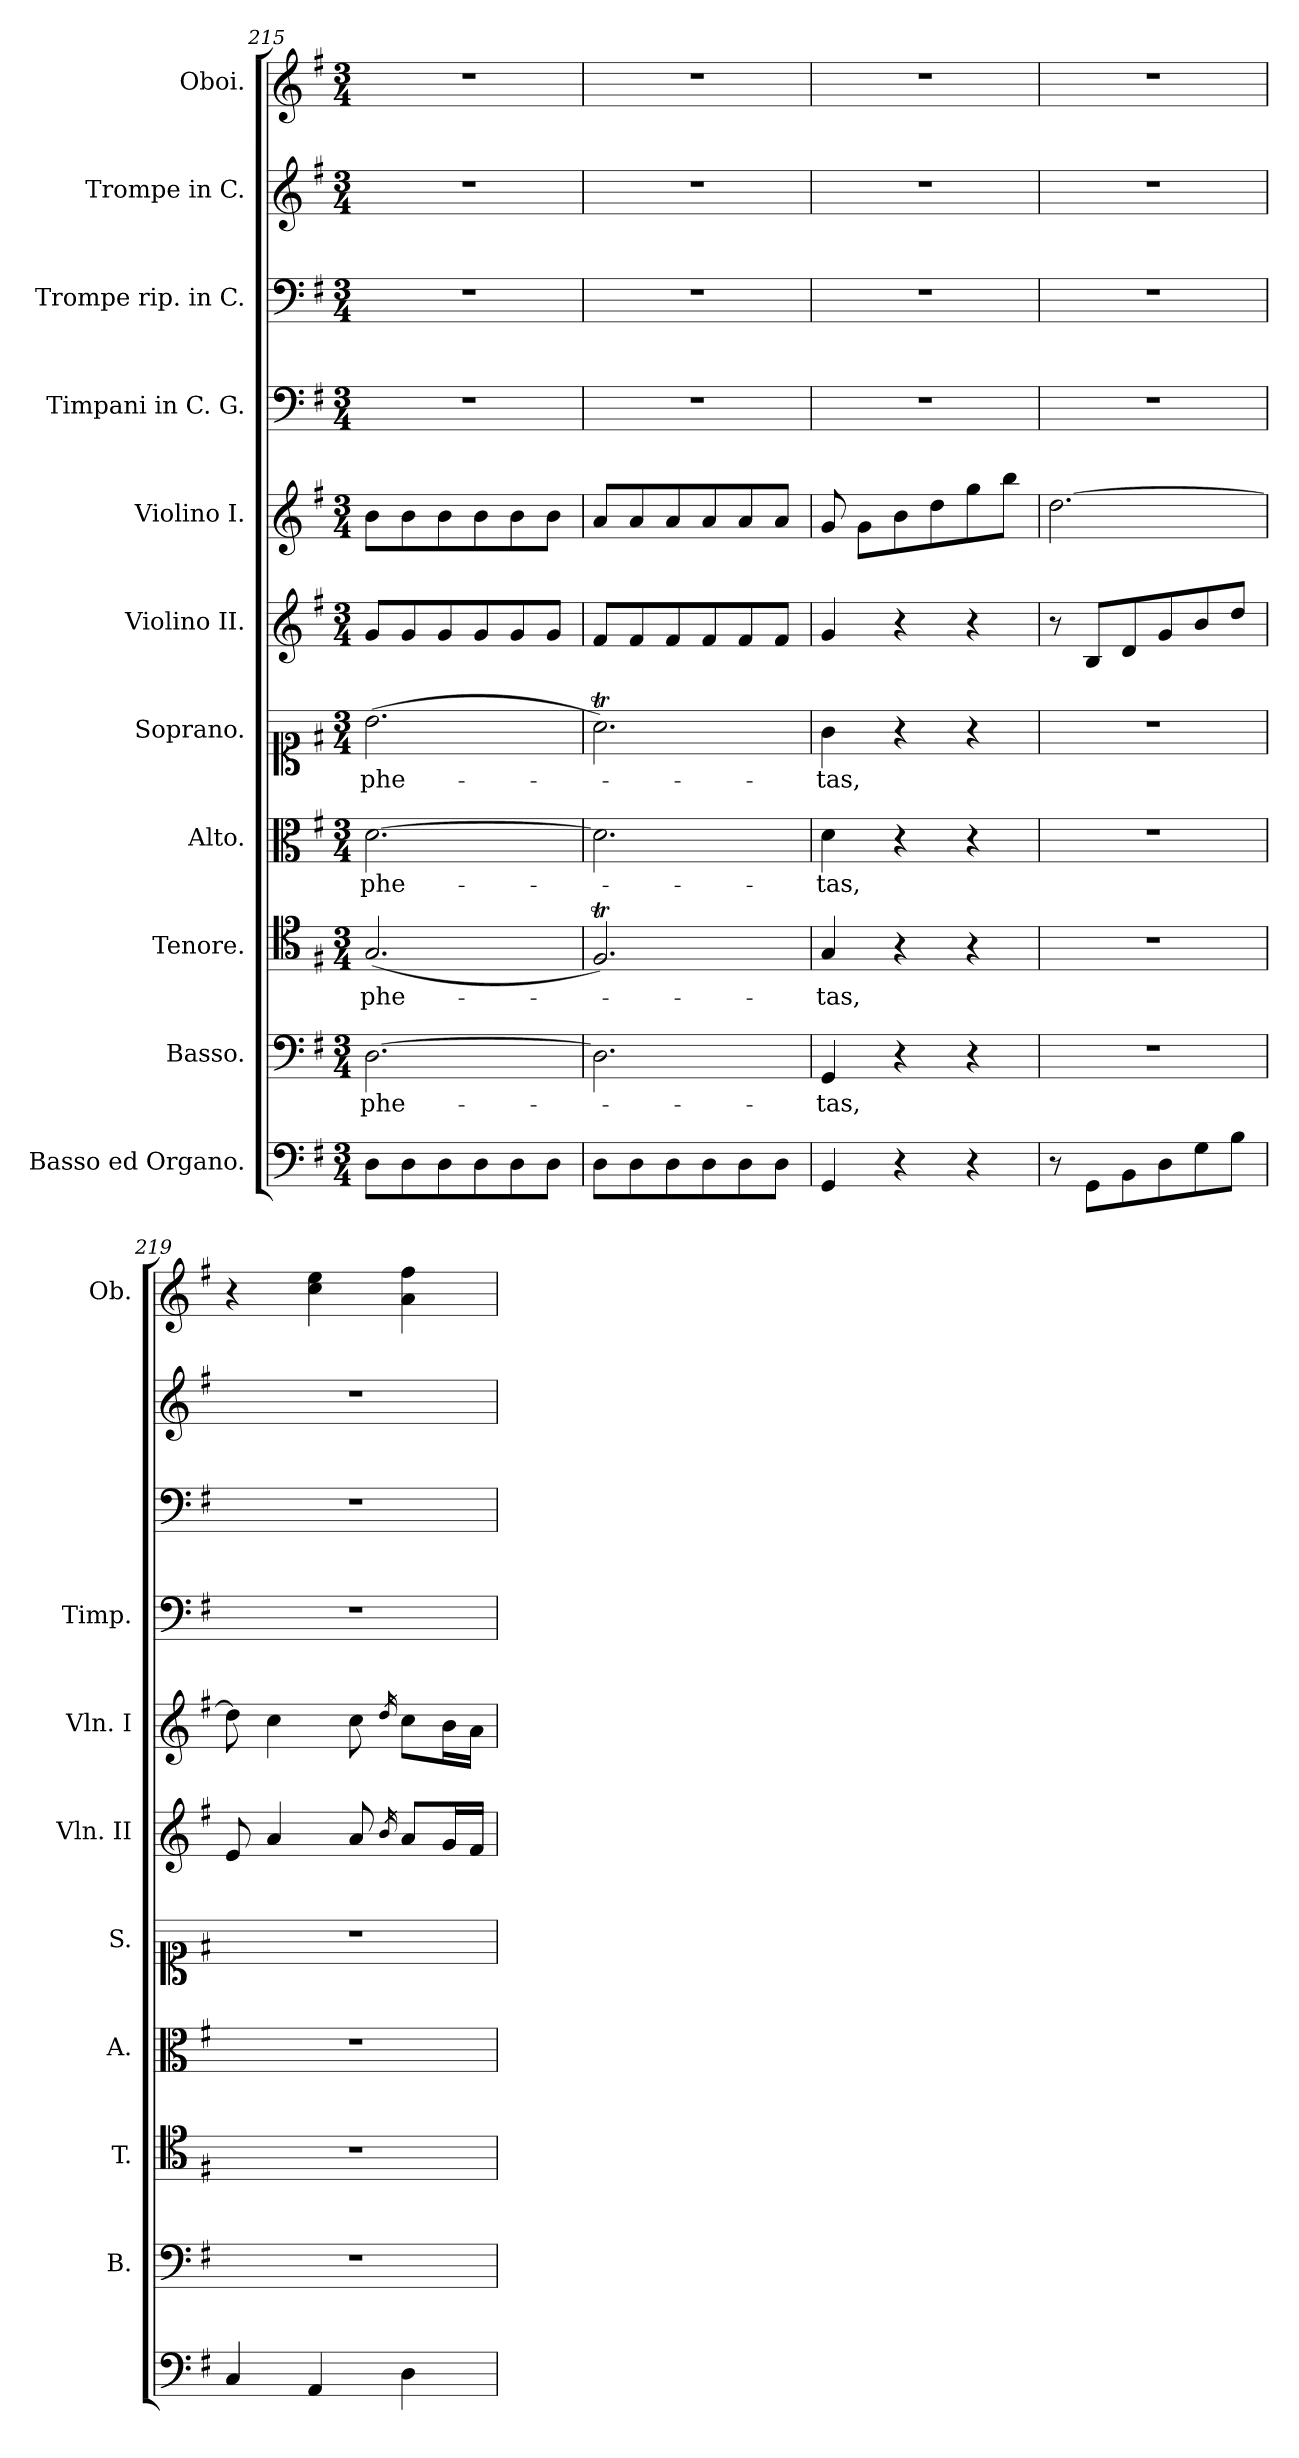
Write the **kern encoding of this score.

**kern	**kern	**text	**kern	**text	**kern	**text	**kern	**text	**kern	**kern	**kern	**kern	**kern	**kern
*part11	*part10	*part10	*part9	*part9	*part8	*part8	*part7	*part7	*part6	*part5	*part4	*part3	*part2	*part1
*staff11	*staff10	*staff10	*staff9	*staff9	*staff8	*staff8	*staff7	*staff7	*staff6	*staff5	*staff4	*staff3	*staff2	*staff1
*I"Basso ed  Organo.	*I"Basso.	*	*I"Tenore.	*	*I"Alto.	*	*I"Soprano.	*	*I"Violino II.	*I"Violino I.	*I"Timpani in C. G.	*I"Trompe rip. in C.	*I"Trompe in C.	*I"Oboi.
*	*I'B.	*	*I'T.	*	*I'A.	*	*I'S.	*	*I'Vln. II	*I'Vln. I	*I'Timp.	*	*	*I'Ob.
!!LO:PB:g=z
*clefF4	*clefF4	*	*clefC4	*	*clefC3	*	*clefC1	*	*clefG2	*clefG2	*clefF4	*clefF4	*clefG2	*clefG2
*k[f#]	*k[f#]	*	*k[f#]	*	*k[f#]	*	*k[f#]	*	*k[f#]	*k[f#]	*k[f#]	*k[f#]	*k[f#]	*k[f#]
*M3/4	*M3/4	*	*M3/4	*	*M3/4	*	*M3/4	*	*M3/4	*M3/4	*M3/4	*M3/4	*M3/4	*M3/4
=215	=215	=215	=215	=215	=215	=215	=215	=215	=215	=215	=215	=215	=215	=215
!	!	!LO:LY:b	!	!LO:LY:b	!	!LO:LY:b	!	!LO:LY:b	!	!	!	!	!	!
8D\L	[2.D\	-phe-	(<2.G/	-phe-	[2.d\	-phe-	(>2.b\	-phe-	8g/L	8b\L	2.r	2.r	2.r	2.r
8D\	.	.	.	.	.	.	.	.	8g/	8b\	.	.	.	.
8D\	.	.	.	.	.	.	.	.	8g/	8b\	.	.	.	.
8D\	.	.	.	.	.	.	.	.	8g/	8b\	.	.	.	.
8D\	.	.	.	.	.	.	.	.	8g/	8b\	.	.	.	.
8D\J	.	.	.	.	.	.	.	.	8g/J	8b\J	.	.	.	.
=216	=216	=216	=216	=216	=216	=216	=216	=216	=216	=216	=216	=216	=216	=216
8D\L	2.D\]	.	2.F#t/)	.	2.d\]	.	2.aT\)	.	8f#/L	8a/L	2.r	2.r	2.r	2.r
8D\	.	.	.	.	.	.	.	.	8f#/	8a/	.	.	.	.
8D\	.	.	.	.	.	.	.	.	8f#/	8a/	.	.	.	.
8D\	.	.	.	.	.	.	.	.	8f#/	8a/	.	.	.	.
8D\	.	.	.	.	.	.	.	.	8f#/	8a/	.	.	.	.
8D\J	.	.	.	.	.	.	.	.	8f#/J	8a/J	.	.	.	.
=217	=217	=217	=217	=217	=217	=217	=217	=217	=217	=217	=217	=217	=217	=217
!	!	!LO:LY:b	!	!LO:LY:b	!	!LO:LY:b	!	!LO:LY:b	!	!	!	!	!	!
4GG/	4GG/	-tas,	4G/	-tas,	4d\	-tas,	4g\	-tas,	4g/	8g/	2.r	2.r	2.r	2.r
.	.	.	.	.	.	.	.	.	.	8g\L	.	.	.	.
4r	4r	.	4r	.	4r	.	4r	.	4r	8b\	.	.	.	.
.	.	.	.	.	.	.	.	.	.	8dd\	.	.	.	.
4r	4r	.	4r	.	4r	.	4r	.	4r	8gg\	.	.	.	.
.	.	.	.	.	.	.	.	.	.	8bb\J	.	.	.	.
=218	=218	=218	=218	=218	=218	=218	=218	=218	=218	=218	=218	=218	=218	=218
8r	2.r	.	2.r	.	2.r	.	2.r	.	8r	[2.dd\	2.r	2.r	2.r	2.r
8GG\L	.	.	.	.	.	.	.	.	8B/L	.	.	.	.	.
8BB\	.	.	.	.	.	.	.	.	8d/	.	.	.	.	.
8D\	.	.	.	.	.	.	.	.	8g/	.	.	.	.	.
8G\	.	.	.	.	.	.	.	.	8b/	.	.	.	.	.
8B\J	.	.	.	.	.	.	.	.	8dd/J	.	.	.	.	.
=219	=219	=219	=219	=219	=219	=219	=219	=219	=219	=219	=219	=219	=219	=219
4C/	2.r	.	2.r	.	2.r	.	2.r	.	8e/	8dd\]	2.r	2.r	2.r	4r
.	.	.	.	.	.	.	.	.	4a/	4cc\	.	.	.	.
4AA/	.	.	.	.	.	.	.	.	.	.	.	.	.	4cc\ 4ee\
.	.	.	.	.	.	.	.	.	8a/	8cc\	.	.	.	.
.	.	.	.	.	.	.	.	.	16qb/	16qdd/	.	.	.	.
4D\	.	.	.	.	.	.	.	.	8a/L	8cc\L	.	.	.	4a\ 4ff#\
.	.	.	.	.	.	.	.	.	16g/L	16b\L	.	.	.	.
.	.	.	.	.	.	.	.	.	16f#/JJ	16a\JJ	.	.	.	.
=	=	=	=	=	=	=	=	=	=	=	=	=	=	=
*-	*-	*-	*-	*-	*-	*-	*-	*-	*-	*-	*-	*-	*-	*-
